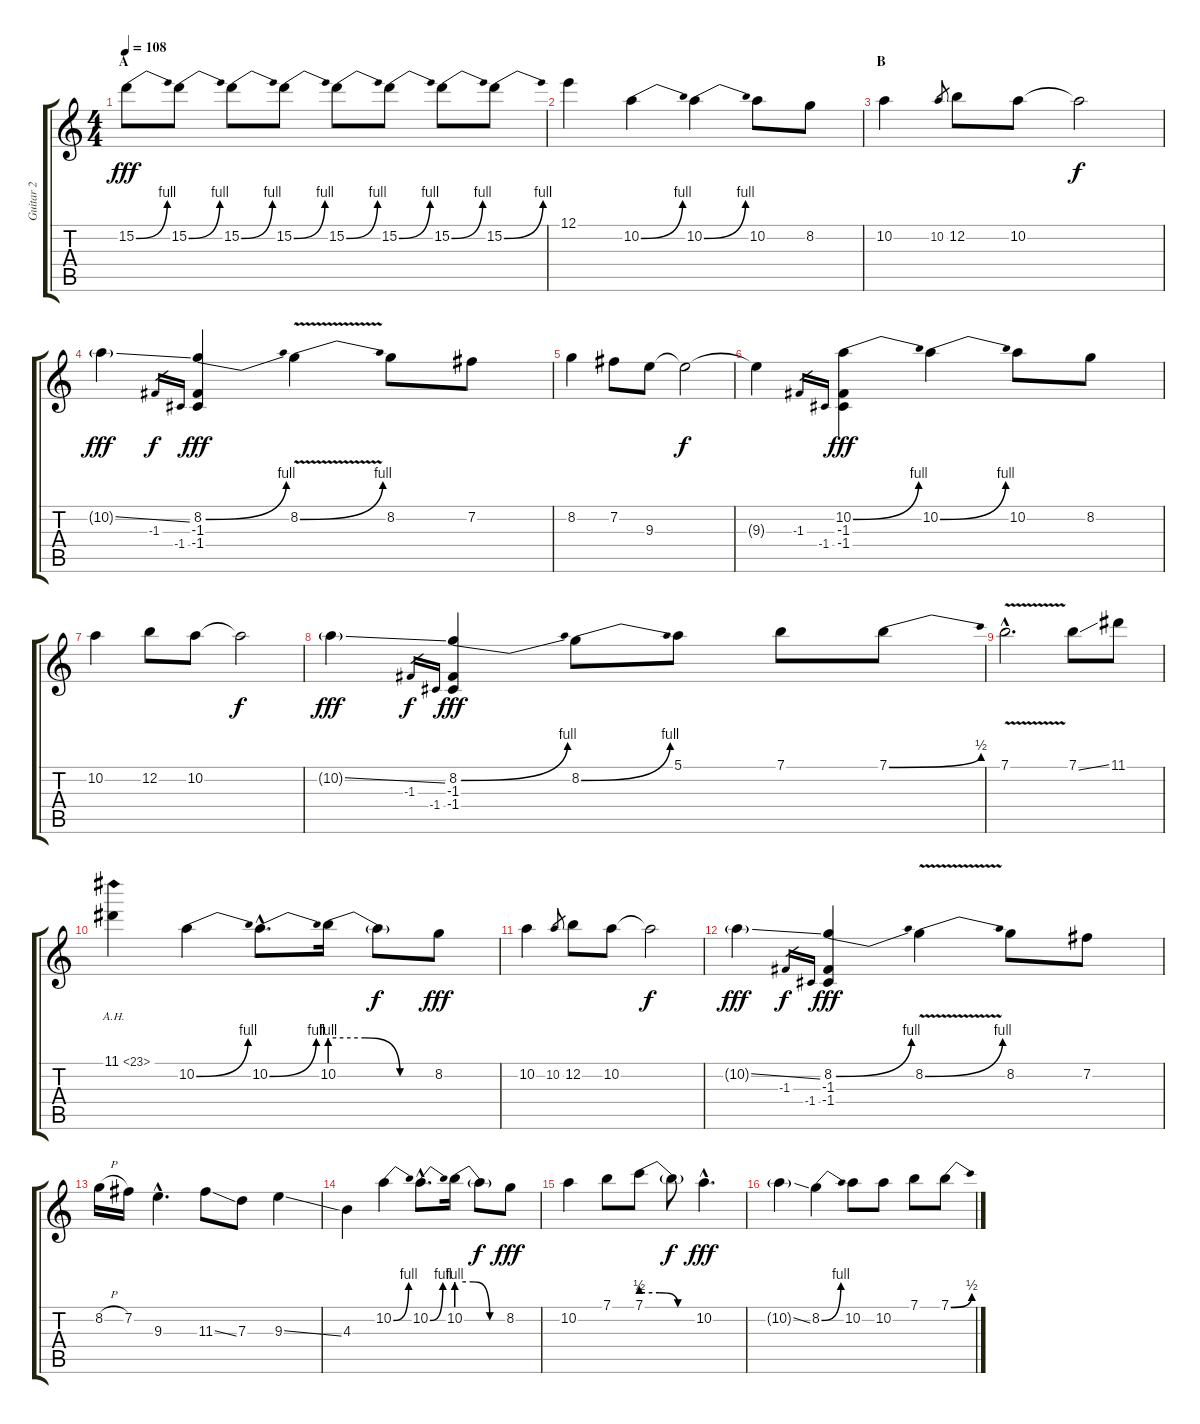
\track ("Guitar 2" "Guitar 2") {instrument overdrivenguitar}
\staff {score tabs}
\tuning (E4 B3 G3 D3 A2 E2) {hide}
\ts (4 4)
\section ("" "A")
\tempo 108
\clef g2
\ks c
15.2{be (bend 0 0 60 4)}.8{dy fff instrument overdrivenguitar} 15.2{be (bend 0 0 60 4)}.8 15.2{be (bend 0 0 60 4)}.8 15.2{be (bend 0 0 60 4)}.8 15.2{be (bend 0 0 60 4)}.8 15.2{be (bend 0 0 60 4)}.8 15.2{be (bend 0 0 60 4)}.8 15.2{be (bend 0 0 60 4)}.8 |
12.1.4 10.2{be (bend 0 0 60 4)}.4 10.2{be (bend 0 0 60 4)}.4 10.2.8 8.2.8 |
\section ("" "B")
10.2.4 10.2.8{gr} 12.2.8 10.2.8 10.2{t}.2{dy f} |
10.2{ss g}.4{dy fff} -1.3.16{gr dy f} -1.4.16{gr} (8.2{be (bend 0 0 60 4)} -1.3 -1.4).4{dy fff} 8.2{be (bend 0 0 60 4) v}.4 8.2.8 7.2.8 |
8.2.4 7.2.8 9.3.8 9.3{t}.2{dy f} |
9.3{t}.4 -1.3.16{gr} -1.4.16{gr} (10.2{be (bend 0 0 60 4)} -1.3 -1.4).4{dy fff} 10.2{be (bend 0 0 60 4)}.4 10.2.8 8.2.8 |
10.2.4 12.2.8 10.2.8 10.2{t}.2{dy f} |
10.2{ss g}.4{dy fff} -1.3.16{gr dy f} -1.4.16{gr} (8.2{be (bend 0 0 60 4)} -1.3 -1.4).4{dy fff} 8.2{be (bend 0 0 60 4)}.8 5.1.8 7.1.8 7.1{be (bend 0 0 60 2)}.8 |
7.1{v hac}.2{d} 7.1{ss}.8 11.1.8 |
11.1{ah 12}.4 10.2{be (bend 0 0 60 4)}.4 10.2{be (bend 0 0 60 4) hac}.8{d} 10.2{be (custom 0 4 20 4 40 0 60 0)}.16 10.2{t}.8{dy f} 8.2.8{dy fff} |
10.2.4 10.2.8{gr} 12.2.8 10.2.8 10.2{t}.2{dy f} |
10.2{ss g}.4{dy fff} -1.3.16{gr dy f} -1.4.16{gr} (8.2{be (bend 0 0 60 4)} -1.3 -1.4).4{dy fff} 8.2{be (bend 0 0 60 4) v}.4 8.2.8 7.2.8 |
8.2{h}.16 7.2.16 9.3{hac}.4{d} 11.3{ss}.8 7.3.8 9.3{ss}.4 |
4.3.4 10.2{be (bend 0 0 60 4)}.4 10.2{be (bend 0 0 60 4) hac}.8{d} 10.2{be (custom 0 4 20 4 40 0 60 0)}.16 10.2{t}.8{dy f} 8.2.8{dy fff} |
10.2.4 7.1.8 7.1{be (custom 0 2 20 2 40 0 60 0)}.8 7.1{t}.8{dy f} 10.2{hac}.4{d dy fff} |
10.2{ss g}.4 8.2{be (bend 0 0 60 4)}.4 10.2.8 10.2.8 7.1.8 7.1{be (bend 0 0 60 2)}.8
